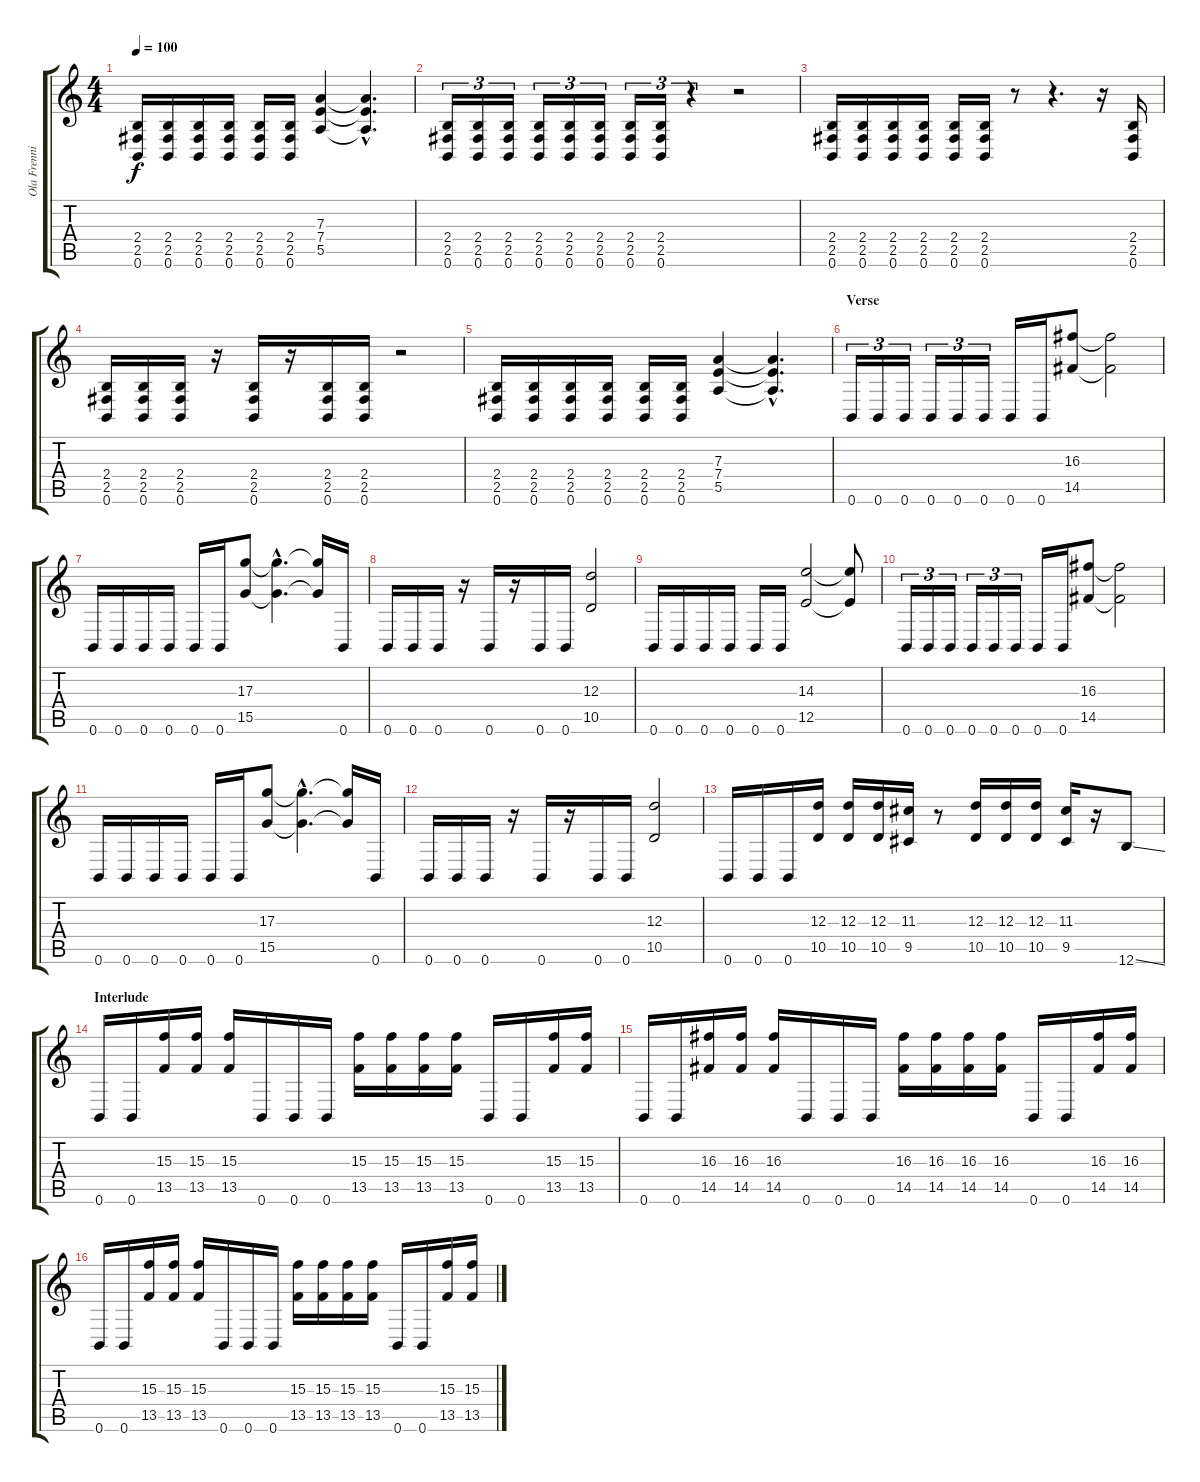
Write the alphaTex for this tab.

\track ("Ola Frenning" "Ola Frenni") {instrument overdrivenguitar}
\staff {score tabs}
\tuning (B3 Gb3 D3 A2 E2 B1) {hide}
\ts (4 4)
\tempo 100
\clef g2
\ks c
(2.4 2.5 0.6).16{dy f} (2.4 2.5 0.6).16 (2.4 2.5 0.6).16 (2.4 2.5 0.6).16 (2.4 2.5 0.6).16 (2.4 2.5 0.6).16 (7.3 7.4 5.5).4 (7.3{hac t} 7.4{hac t} 5.5{hac t}).4{d} |
(2.4 2.5 0.6).16{tu (3 2)} (2.4 2.5 0.6).16{tu (3 2)} (2.4 2.5 0.6).16{tu (3 2)} (2.4 2.5 0.6).16{tu (3 2)} (2.4 2.5 0.6).16{tu (3 2)} (2.4 2.5 0.6).16{tu (3 2)} (2.4 2.5 0.6).16{tu (3 2)} (2.4 2.5 0.6).16{tu (3 2)} r.4{tu (3 2)} r.2 |
(2.4 2.5 0.6).16 (2.4 2.5 0.6).16 (2.4 2.5 0.6).16 (2.4 2.5 0.6).16 (2.4 2.5 0.6).16 (2.4 2.5 0.6).16 r.8 r.4{d} r.16 (2.4 2.5 0.6).16 |
(2.4 2.5 0.6).16 (2.4 2.5 0.6).16 (2.4 2.5 0.6).16 r.16 (2.4 2.5 0.6).16 r.16 (2.4 2.5 0.6).16 (2.4 2.5 0.6).16 r.2 |
(2.4 2.5 0.6).16 (2.4 2.5 0.6).16 (2.4 2.5 0.6).16 (2.4 2.5 0.6).16 (2.4 2.5 0.6).16 (2.4 2.5 0.6).16 (7.3 7.4 5.5).4 (7.3{hac t} 7.4{hac t} 5.5{hac t}).4{d} |
\section ("" "Verse")
0.6.16{tu (3 2)} 0.6.16{tu (3 2)} 0.6.16{tu (3 2)} 0.6.16{tu (3 2)} 0.6.16{tu (3 2)} 0.6.16{tu (3 2)} 0.6.16 0.6.16 (16.3 14.5).8 (16.3{t} 14.5{t}).2 |
0.6.16 0.6.16 0.6.16 0.6.16 0.6.16 0.6.16 (17.3 15.5).8 (17.3{hac t} 15.5{hac t}).4{d} (17.3{t} 15.5{t}).16 0.6.16 |
0.6.16 0.6.16 0.6.16 r.16 0.6.16 r.16 0.6.16 0.6.16 (12.3 10.5).2 |
0.6.16 0.6.16 0.6.16 0.6.16 0.6.16 0.6.16 (14.3 12.5).2 (14.3{t} 12.5{t}).8 |
0.6.16{tu (3 2)} 0.6.16{tu (3 2)} 0.6.16{tu (3 2)} 0.6.16{tu (3 2)} 0.6.16{tu (3 2)} 0.6.16{tu (3 2)} 0.6.16 0.6.16 (16.3 14.5).8 (16.3{t} 14.5{t}).2 |
0.6.16 0.6.16 0.6.16 0.6.16 0.6.16 0.6.16 (17.3 15.5).8 (17.3{hac t} 15.5{hac t}).4{d} (17.3{t} 15.5{t}).16 0.6.16 |
0.6.16 0.6.16 0.6.16 r.16 0.6.16 r.16 0.6.16 0.6.16 (12.3 10.5).2 |
0.6.16 0.6.16 0.6.16 (12.3 10.5).16 (12.3 10.5).16 (12.3 10.5).16 (11.3 9.5).16 r.8 (12.3 10.5).16 (12.3 10.5).16 (12.3 10.5).16 (11.3 9.5).16 r.16 12.6{ss}.8 |
\section ("" "Interlude")
0.6.16 0.6.16 (15.3 13.5).16 (15.3 13.5).16 (15.3 13.5).16 0.6.16 0.6.16 0.6.16 (15.3 13.5).16 (15.3 13.5).16 (15.3 13.5).16 (15.3 13.5).16 0.6.16 0.6.16 (15.3 13.5).16 (15.3 13.5).16 |
0.6.16 0.6.16 (16.3 14.5).16 (16.3 14.5).16 (16.3 14.5).16 0.6.16 0.6.16 0.6.16 (16.3 14.5).16 (16.3 14.5).16 (16.3 14.5).16 (16.3 14.5).16 0.6.16 0.6.16 (16.3 14.5).16 (16.3 14.5).16 |
0.6.16 0.6.16 (15.3 13.5).16 (15.3 13.5).16 (15.3 13.5).16 0.6.16 0.6.16 0.6.16 (15.3 13.5).16 (15.3 13.5).16 (15.3 13.5).16 (15.3 13.5).16 0.6.16 0.6.16 (15.3 13.5).16 (15.3 13.5).16
